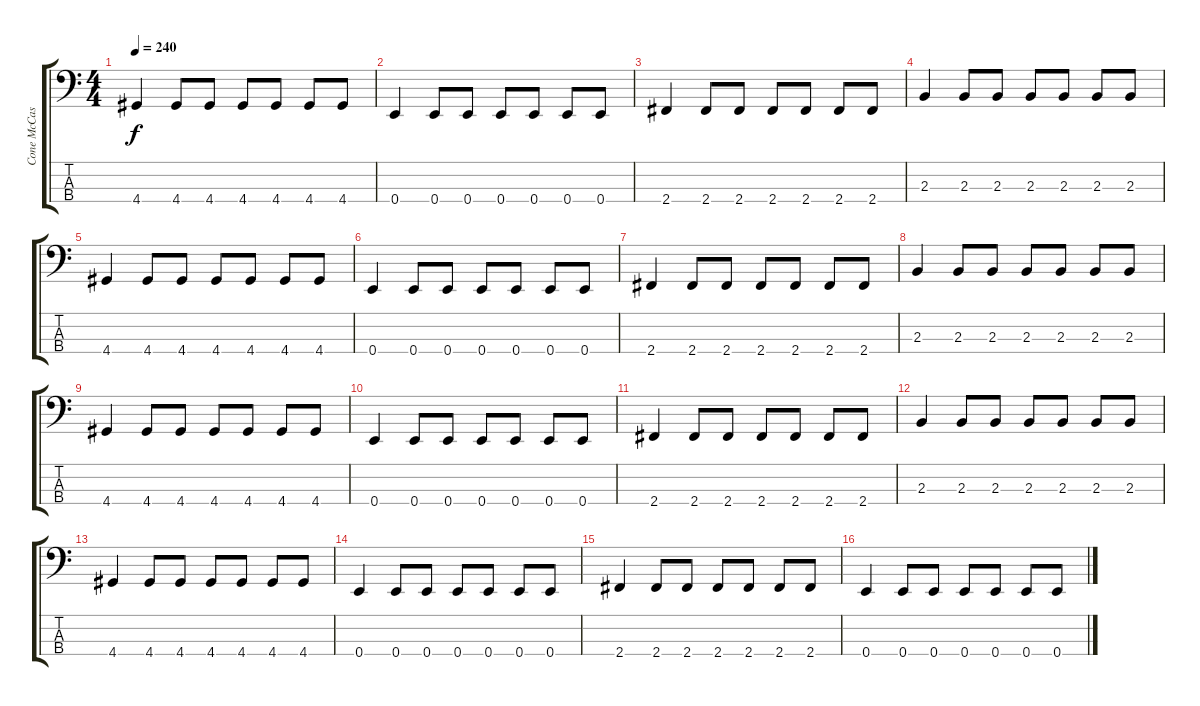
\track ("Cone McCaslin" "Cone McCas") {instrument electricbasspick}
\staff {score tabs}
\tuning (G2 D2 A1 E1) {hide}
\ts (4 4)
\tempo 240
\clef f4
\ks c
4.4.4{dy f} 4.4.8 4.4.8 4.4.8 4.4.8 4.4.8 4.4.8 |
0.4.4 0.4.8 0.4.8 0.4.8 0.4.8 0.4.8 0.4.8 |
2.4.4 2.4.8 2.4.8 2.4.8 2.4.8 2.4.8 2.4.8 |
2.3.4 2.3.8 2.3.8 2.3.8 2.3.8 2.3.8 2.3.8 |
4.4.4 4.4.8 4.4.8 4.4.8 4.4.8 4.4.8 4.4.8 |
0.4.4 0.4.8 0.4.8 0.4.8 0.4.8 0.4.8 0.4.8 |
2.4.4 2.4.8 2.4.8 2.4.8 2.4.8 2.4.8 2.4.8 |
2.3.4 2.3.8 2.3.8 2.3.8 2.3.8 2.3.8 2.3.8 |
4.4.4 4.4.8 4.4.8 4.4.8 4.4.8 4.4.8 4.4.8 |
0.4.4 0.4.8 0.4.8 0.4.8 0.4.8 0.4.8 0.4.8 |
2.4.4 2.4.8 2.4.8 2.4.8 2.4.8 2.4.8 2.4.8 |
2.3.4 2.3.8 2.3.8 2.3.8 2.3.8 2.3.8 2.3.8 |
4.4.4 4.4.8 4.4.8 4.4.8 4.4.8 4.4.8 4.4.8 |
0.4.4 0.4.8 0.4.8 0.4.8 0.4.8 0.4.8 0.4.8 |
2.4.4 2.4.8 2.4.8 2.4.8 2.4.8 2.4.8 2.4.8 |
0.4.4 0.4.8 0.4.8 0.4.8 0.4.8 0.4.8 0.4.8
